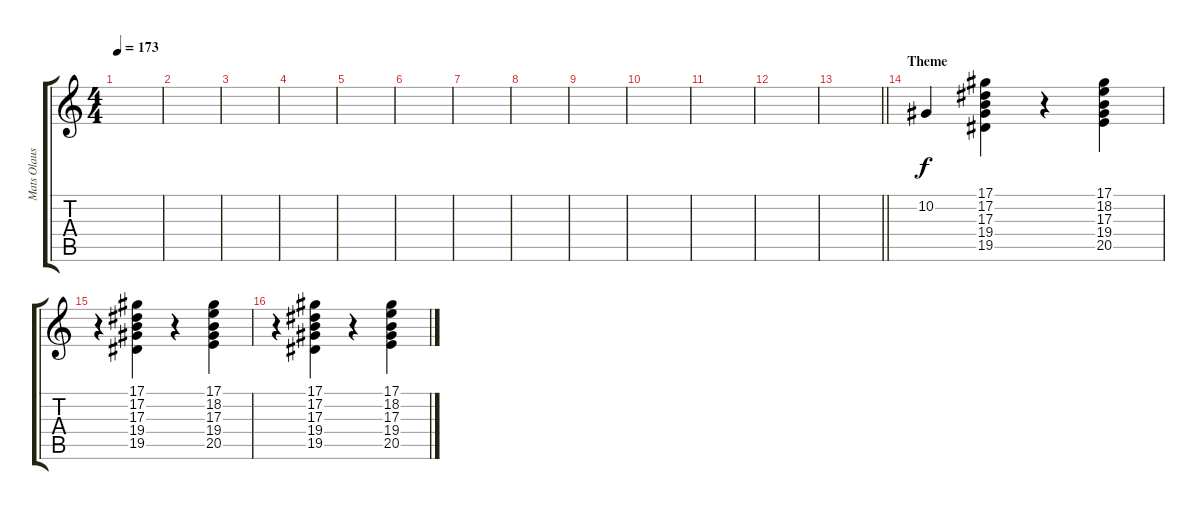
\track ("Mats Olausson" "Mats Olaus") {instrument pad3polysynth}
\staff {score tabs}
\tuning (Eb4 Bb3 Gb3 Db3 Ab2 Eb2) {hide}
\ts (4 4)
\tempo 173
\clef g2
\ks c
|
|
|
|
|
|
|
|
|
|
|
|
\barLineRight lightlight
|
\section ("" "Theme")
10.2.4 (17.1 17.2 17.3 19.4 19.5).4 r.4 (17.1 18.2 17.3 19.4 20.5).4 |
r.4 (17.1 17.2 17.3 19.4 19.5).4 r.4 (17.1 18.2 17.3 19.4 20.5).4 |
r.4 (17.1 17.2 17.3 19.4 19.5).4 r.4 (17.1 18.2 17.3 19.4 20.5).4
